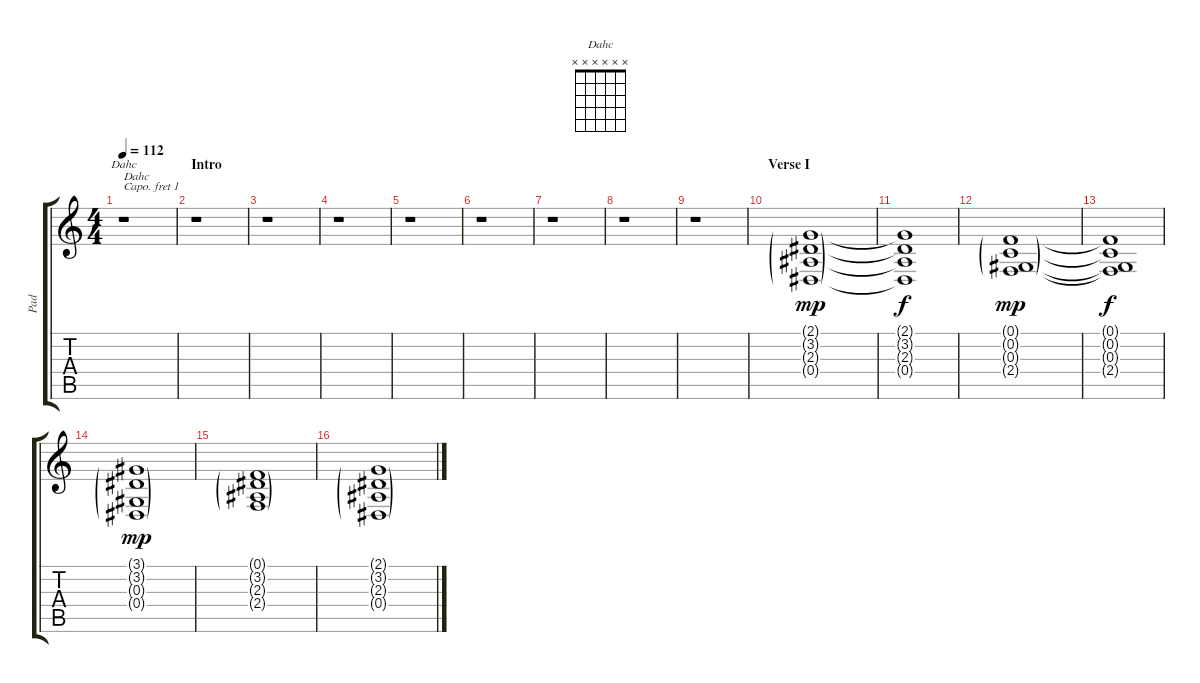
\track ("Pad" "Pad") {instrument voiceoohs}
\staff {score tabs}
\capo 1
\tuning (E4 B3 G3 D3 A2 E2) {hide}
\chord ("Dahc" x x x x x x)
\ts (4 4)
\tempo 112
\clef g2
\ks c
r.1{ch "Dahc" txt "Dahc" dy mp instrument voiceoohs} |
\section ("" "Intro")
r.1 |
r.1 |
r.1 |
r.1 |
r.1 |
r.1 |
r.1 |
r.1 |
\section ("" "Verse I")
(2.1{g} 3.2{g} 2.3{g} 0.4{g}).1 |
(2.1{t} 3.2{t} 2.3{t} 0.4{t}).1{dy f} |
(0.1{g} 0.2{g} 0.3{g} 2.4{g}).1{dy mp} |
(0.1{t} 0.2{t} 0.3{t} 2.4{t}).1{dy f} |
(3.1{g} 3.2{g} 0.3{g} 0.4{g}).1{dy mp} |
(0.1{g} 3.2{g} 2.3{g} 2.4{g}).1 |
(2.1{g} 3.2{g} 2.3{g} 0.4{g}).1
